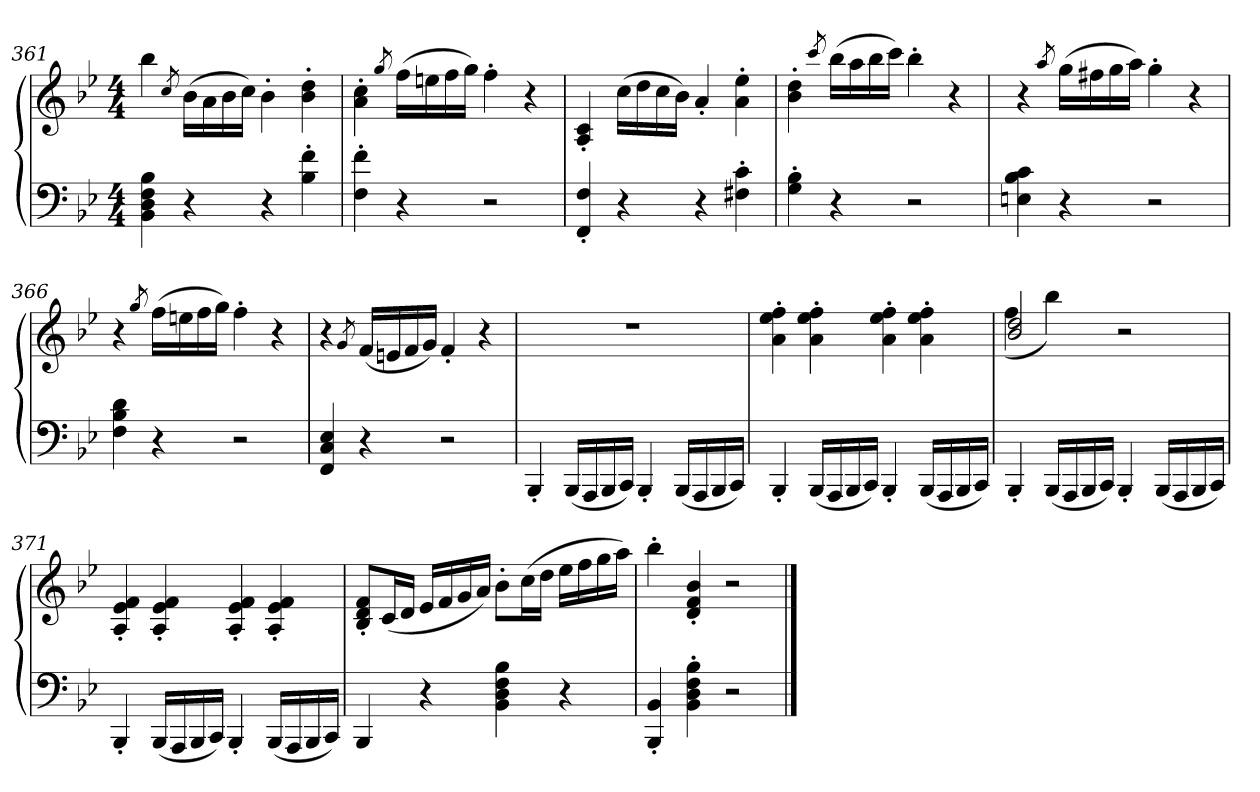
**kern	**kern
*part1	*part1
*staff2	*staff1
*clefF4	*clefG2
*k[b-e-]	*k[b-e-]
*B-:	*B-:
*M4/4	*M4/4
=361	=361
4BB- 4D 4F 4B-	4bb-
.	8qcc
4r	(16b-LL
.	16a
.	16b-
.	16ccJJ)
4r	4b-'
4B-' 4f'	4b-' 4dd'
=362	=362
4F' 4f'	4a' 4cc'
.	8qgg
4r	(16ffLL
.	16een
.	16ff
.	16ggJJ)
2r	4ff'
.	4r
=363	=363
4FF' 4F'	4A' 4c'
4r	(16ccLL
.	16dd
.	16cc
.	16b-JJ)
4r	4a'
4F#X' 4c'	4a' 4ee-'
=364	=364
4G' 4B-'	4b-' 4dd'
.	8qccc
4r	(16bb-LL
.	16aa
.	16bb-
.	16cccJJ)
2r	4bb-'
.	4r
=365	=365
4En 4B- 4c	4r
.	8qaa
4r	(16ggLL
.	16ff#X
.	16gg
.	16aaJJ)
2r	4gg'
.	4r
=366	=366
4F 4B- 4d	4r
.	8qgg
4r	(16ffLL
.	16een
.	16ff
.	16ggJJ)
2r	4ff'
.	4r
=367	=367
4FF 4C 4E-	4r
.	8qg
4r	(16fLL
.	16en
.	16f
.	16gJJ)
2r	4f'
.	4r
=368	=368
4BBB-'	1r
(16BBB-LL	.
16AAA	.
16BBB-	.
16CCJJ)	.
4BBB-'	.
(16BBB-LL	.
16AAA	.
16BBB-	.
16CCJJ)	.
=369	=369
4BBB-'	4a' 4ee-' 4ff'
(16BBB-LL	4a' 4ee-' 4ff'
16AAA	.
16BBB-	.
16CCJJ)	.
4BBB-'	4a' 4ee-' 4ff'
(16BBB-LL	4a' 4ee-' 4ff'
16AAA	.
16BBB-	.
16CCJJ)	.
=370	=370
*	*^
4BBB-'	2b- 2dd	(4ff
(16BBB-LL	.	4bb-)
16AAA	.	.
16BBB-	.	.
16CCJJ)	.	.
4BBB-'	2r	2ryy
(16BBB-LL	.	.
16AAA	.	.
16BBB-	.	.
16CCJJ)	.	.
*	*v	*v
=371	=371
4BBB-'	4A' 4e-' 4f'
(16BBB-LL	4A' 4e-' 4f'
16AAA	.
16BBB-	.
16CCJJ)	.
4BBB-'	4A' 4e-' 4f'
(16BBB-LL	4A' 4e-' 4f'
16AAA	.
16BBB-	.
16CCJJ)	.
=372	=372
4BBB-	8B-' 8d' 8f'L
.	(16cL
.	16dJJ
4r	16e-LL
.	16f
.	16g
.	16aJJ)
4BB- 4D 4F 4B-	8b-'L
.	(16ccL
.	16ddJJ
4r	16ee-LL
.	16ff
.	16gg
.	16aaJJ)
=373	=373
4BBB-' 4BB-'	4bb-'
4BB-' 4D' 4F' 4B-'	4d' 4f' 4b-'
2r	2r
==	==
*-	*-
